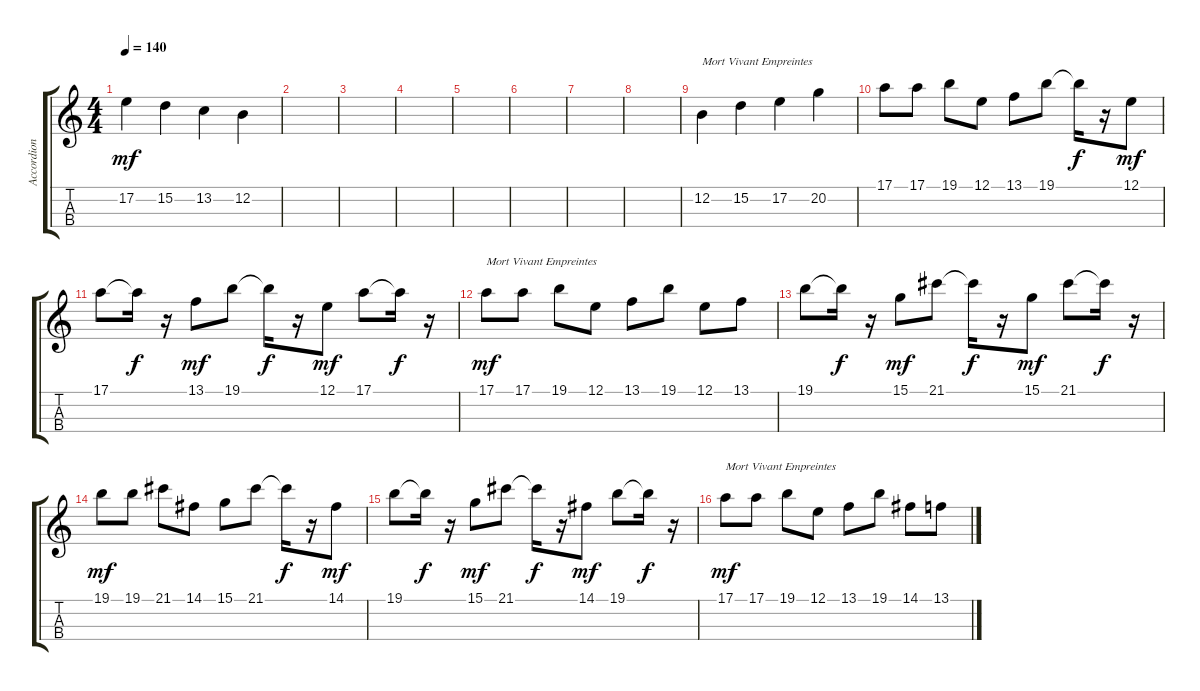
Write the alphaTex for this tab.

\track ("Accordion" "Accordion") {instrument accordion}
\staff {score tabs}
\tuning (E4 B3 G3 D3) {hide}
\ts (4 4)
\tempo 140
\clef g2
\ks c
17.2.4{dy mf} 15.2.4 13.2.4 12.2.4 |
|
|
|
|
|
|
|
12.2.4{txt "Mort Vivant Empreintes"} 15.2.4 17.2.4 20.2.4 |
17.1.8 17.1.8 19.1.8 12.1.8 13.1.8 19.1.8 19.1{t}.16{dy f} r.16 12.1.8{dy mf} |
17.1.8 17.1{t}.16{dy f} r.16 13.1.8{dy mf} 19.1.8 19.1{t}.16{dy f} r.16 12.1.8{dy mf} 17.1.8 17.1{t}.16{dy f} r.16 |
17.1.8{txt "Mort Vivant Empreintes" dy mf} 17.1.8 19.1.8 12.1.8 13.1.8 19.1.8 12.1.8 13.1.8 |
19.1.8 19.1{t}.16{dy f} r.16 15.1.8{dy mf} 21.1.8 21.1{t}.16{dy f} r.16 15.1.8{dy mf} 21.1.8 21.1{t}.16{dy f} r.16 |
19.1.8{dy mf} 19.1.8 21.1.8 14.1.8 15.1.8 21.1.8 21.1{t}.16{dy f} r.16 14.1.8{dy mf} |
19.1.8 19.1{t}.16{dy f} r.16 15.1.8{dy mf} 21.1.8 21.1{t}.16{dy f} r.16 14.1.8{dy mf} 19.1.8 19.1{t}.16{dy f} r.16 |
17.1.8{txt "Mort Vivant Empreintes" dy mf} 17.1.8 19.1.8 12.1.8 13.1.8 19.1.8 14.1.8 13.1.8
